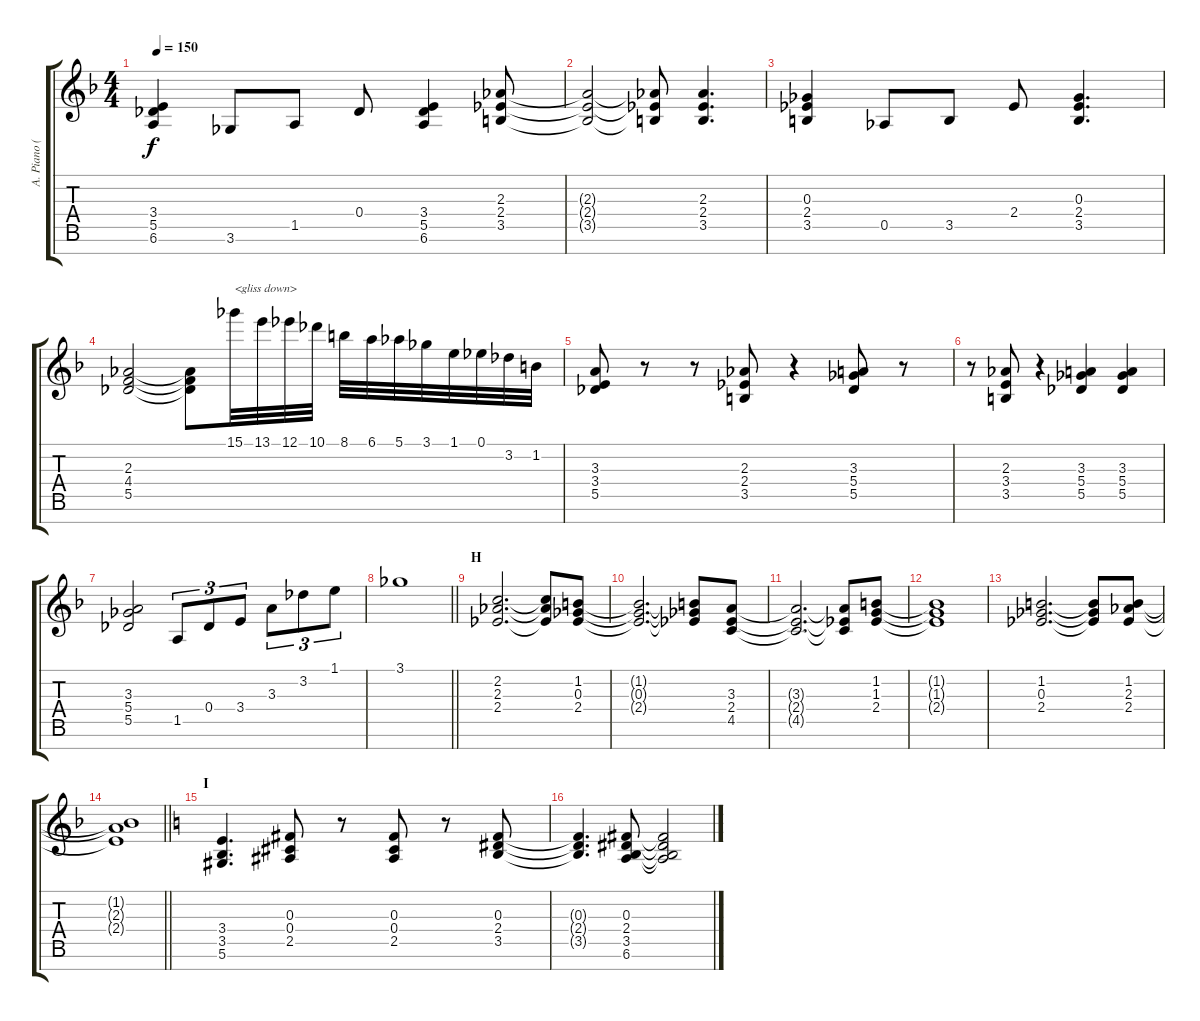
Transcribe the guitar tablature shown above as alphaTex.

\track ("A. Piano (Right Hand)" "A. Piano (") {instrument acousticgrandpiano}
\staff {score tabs}
\tuning (Eb5 Bb4 Gb4 Db4 Ab3 Eb3 Bb2) {hide}
\ts (4 4)
\tempo 150
\clef g2
\ks f
(3.4 5.5 6.6).4{dy f} 3.6.8 1.5.8 0.4.8 (3.4 5.5 6.6).4 (2.3 2.4 3.5).8 |
(2.3{t} 2.4{t} 3.5{t}).2 (2.3{t} 2.4{t} 3.5{t}).8 (2.3 2.4 3.5).4{d} |
(0.3 2.4 3.5).4 0.5.8 3.5.8 2.4.8 (0.3 2.4 3.5).4{d} |
(2.3 4.4 5.5).2 (2.3{t} 4.4{t} 5.5{t}).8 15.1.32{txt "<gliss down>"} 13.1.32 12.1.32 10.1.32 8.1.32 6.1.32 5.1.32 3.1.32 1.1.32 0.1.32 3.2.32 1.2.32 |
(3.3 3.4 5.5).8 r.8 r.8 (2.3 2.4 3.5).8 r.4 (3.3 5.4 5.5).8 r.8 |
r.8 (2.3 3.4 3.5).8 r.4 (3.3 5.4 5.5).4 (3.3 5.4 5.5).4 |
(3.3 5.4 5.5).2 1.5.8{tu (3 2)} 0.4.8{tu (3 2)} 3.4.8{tu (3 2)} 3.3.8{tu (3 2)} 3.2.8{tu (3 2)} 1.1.8{tu (3 2)} |
\barLineRight lightlight
3.1.1 |
\section ("" "H")
(2.2 2.3 2.4).2{d} (2.2{t} 2.3{t} 2.4{t}).8 (1.2 0.3 2.4).8 |
(1.2{t} 0.3{t} 2.4{t}).2{d} (1.2{t} 0.3{t} 2.4{t}).8 (3.3 2.4 4.5).8 |
(3.3{t} 2.4{t} 4.5{t}).2{d} (3.3{t} 2.4{t} 4.5{t}).8 (1.2 1.3 2.4).8 |
(1.2{t} 1.3{t} 2.4{t}).1 |
(1.2 0.3 2.4).2{d} (1.2{t} 0.3{t} 2.4{t}).8 (1.2 2.3 2.4).8 |
\barLineRight lightlight
(1.2{t} 2.3{t} 2.4{t}).1 |
\section ("" "I")
\ks c
(3.4 3.5 5.6).4{d} (0.3 0.4 2.5).8 r.8 (0.3 0.4 2.5).8 r.8 (0.3 2.4 3.5).8 |
(0.3{t} 2.4{t} 3.5{t}).4{d} (0.3 2.4 3.5 6.6).8 (0.3{t} 2.4{t} 3.5{t} 6.6{t}).2
